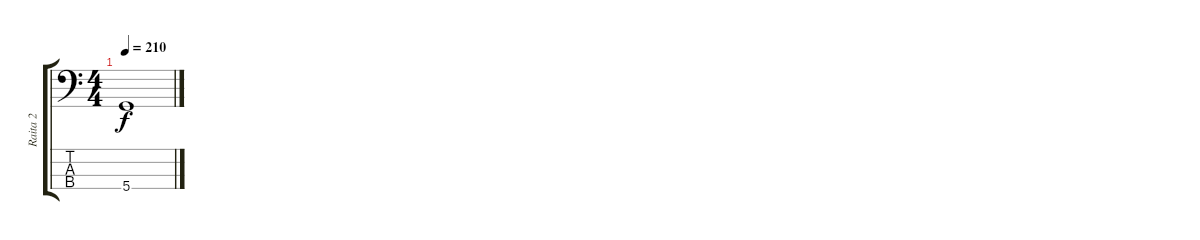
\track ("Raita 2" "Raita 2") {instrument electricbassfinger}
\staff {score tabs}
\tuning (F2 C2 G1 D1) {hide}
\ts (4 4)
\tempo 210
\clef f4
\ks c
5.4.1{dy f}
